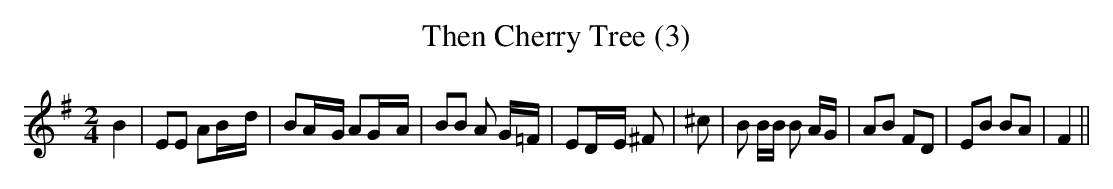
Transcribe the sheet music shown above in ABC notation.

X:1
T:Then Cherry Tree (3)
M:2/4
L:1/8
K:G
 B2| EE AB/2-d/2| BA/2-G/2 AG/2-A/2| BB A G/2=F/2| ED/2-E/2 ^F| ^c|\
 B B/2B/2 B A/2G/2| AB FD| EB BA| F2||
